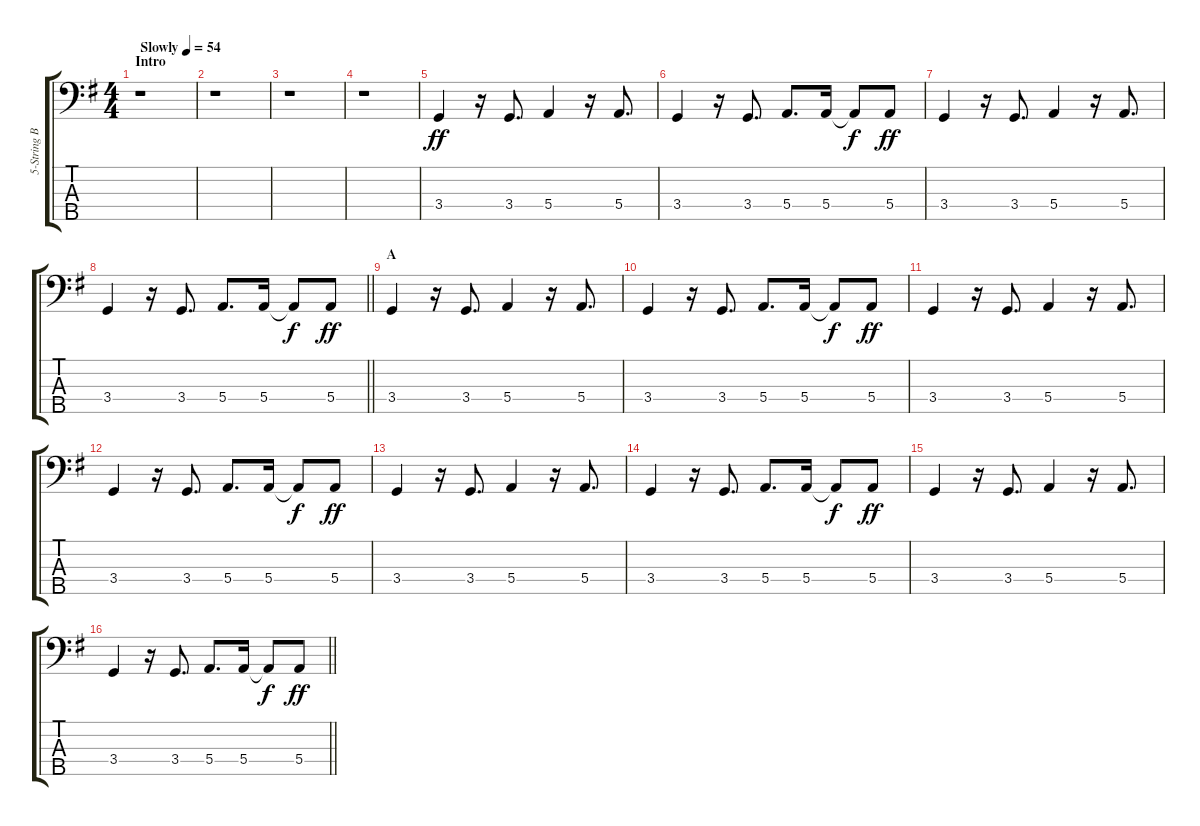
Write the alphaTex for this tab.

\track ("5-String Bass" "5-String B") {instrument electricbassfinger}
\staff {score tabs}
\tuning (G2 D2 A1 E1 B0) {hide}
\ts (4 4)
\section ("" "Intro")
\tempo (54 "Slowly")
\clef f4
\ks g
r.1{dy ff instrument electricbassfinger} |
r.1 |
r.1 |
r.1 |
3.4.4 r.16 3.4.8{d} 5.4.4 r.16 5.4.8{d} |
3.4.4 r.16 3.4.8{d} 5.4.8{d} 5.4.16 5.4{t}.8{dy f} 5.4.8{dy ff} |
3.4.4 r.16 3.4.8{d} 5.4.4 r.16 5.4.8{d} |
\barLineRight lightlight
3.4.4 r.16 3.4.8{d} 5.4.8{d} 5.4.16 5.4{t}.8{dy f} 5.4.8{dy ff} |
\section ("" "A")
3.4.4 r.16 3.4.8{d} 5.4.4 r.16 5.4.8{d} |
3.4.4 r.16 3.4.8{d} 5.4.8{d} 5.4.16 5.4{t}.8{dy f} 5.4.8{dy ff} |
3.4.4 r.16 3.4.8{d} 5.4.4 r.16 5.4.8{d} |
3.4.4 r.16 3.4.8{d} 5.4.8{d} 5.4.16 5.4{t}.8{dy f} 5.4.8{dy ff} |
3.4.4 r.16 3.4.8{d} 5.4.4 r.16 5.4.8{d} |
3.4.4 r.16 3.4.8{d} 5.4.8{d} 5.4.16 5.4{t}.8{dy f} 5.4.8{dy ff} |
3.4.4 r.16 3.4.8{d} 5.4.4 r.16 5.4.8{d} |
\barLineRight lightlight
3.4.4 r.16 3.4.8{d} 5.4.8{d} 5.4.16 5.4{t}.8{dy f} 5.4.8{dy ff}
